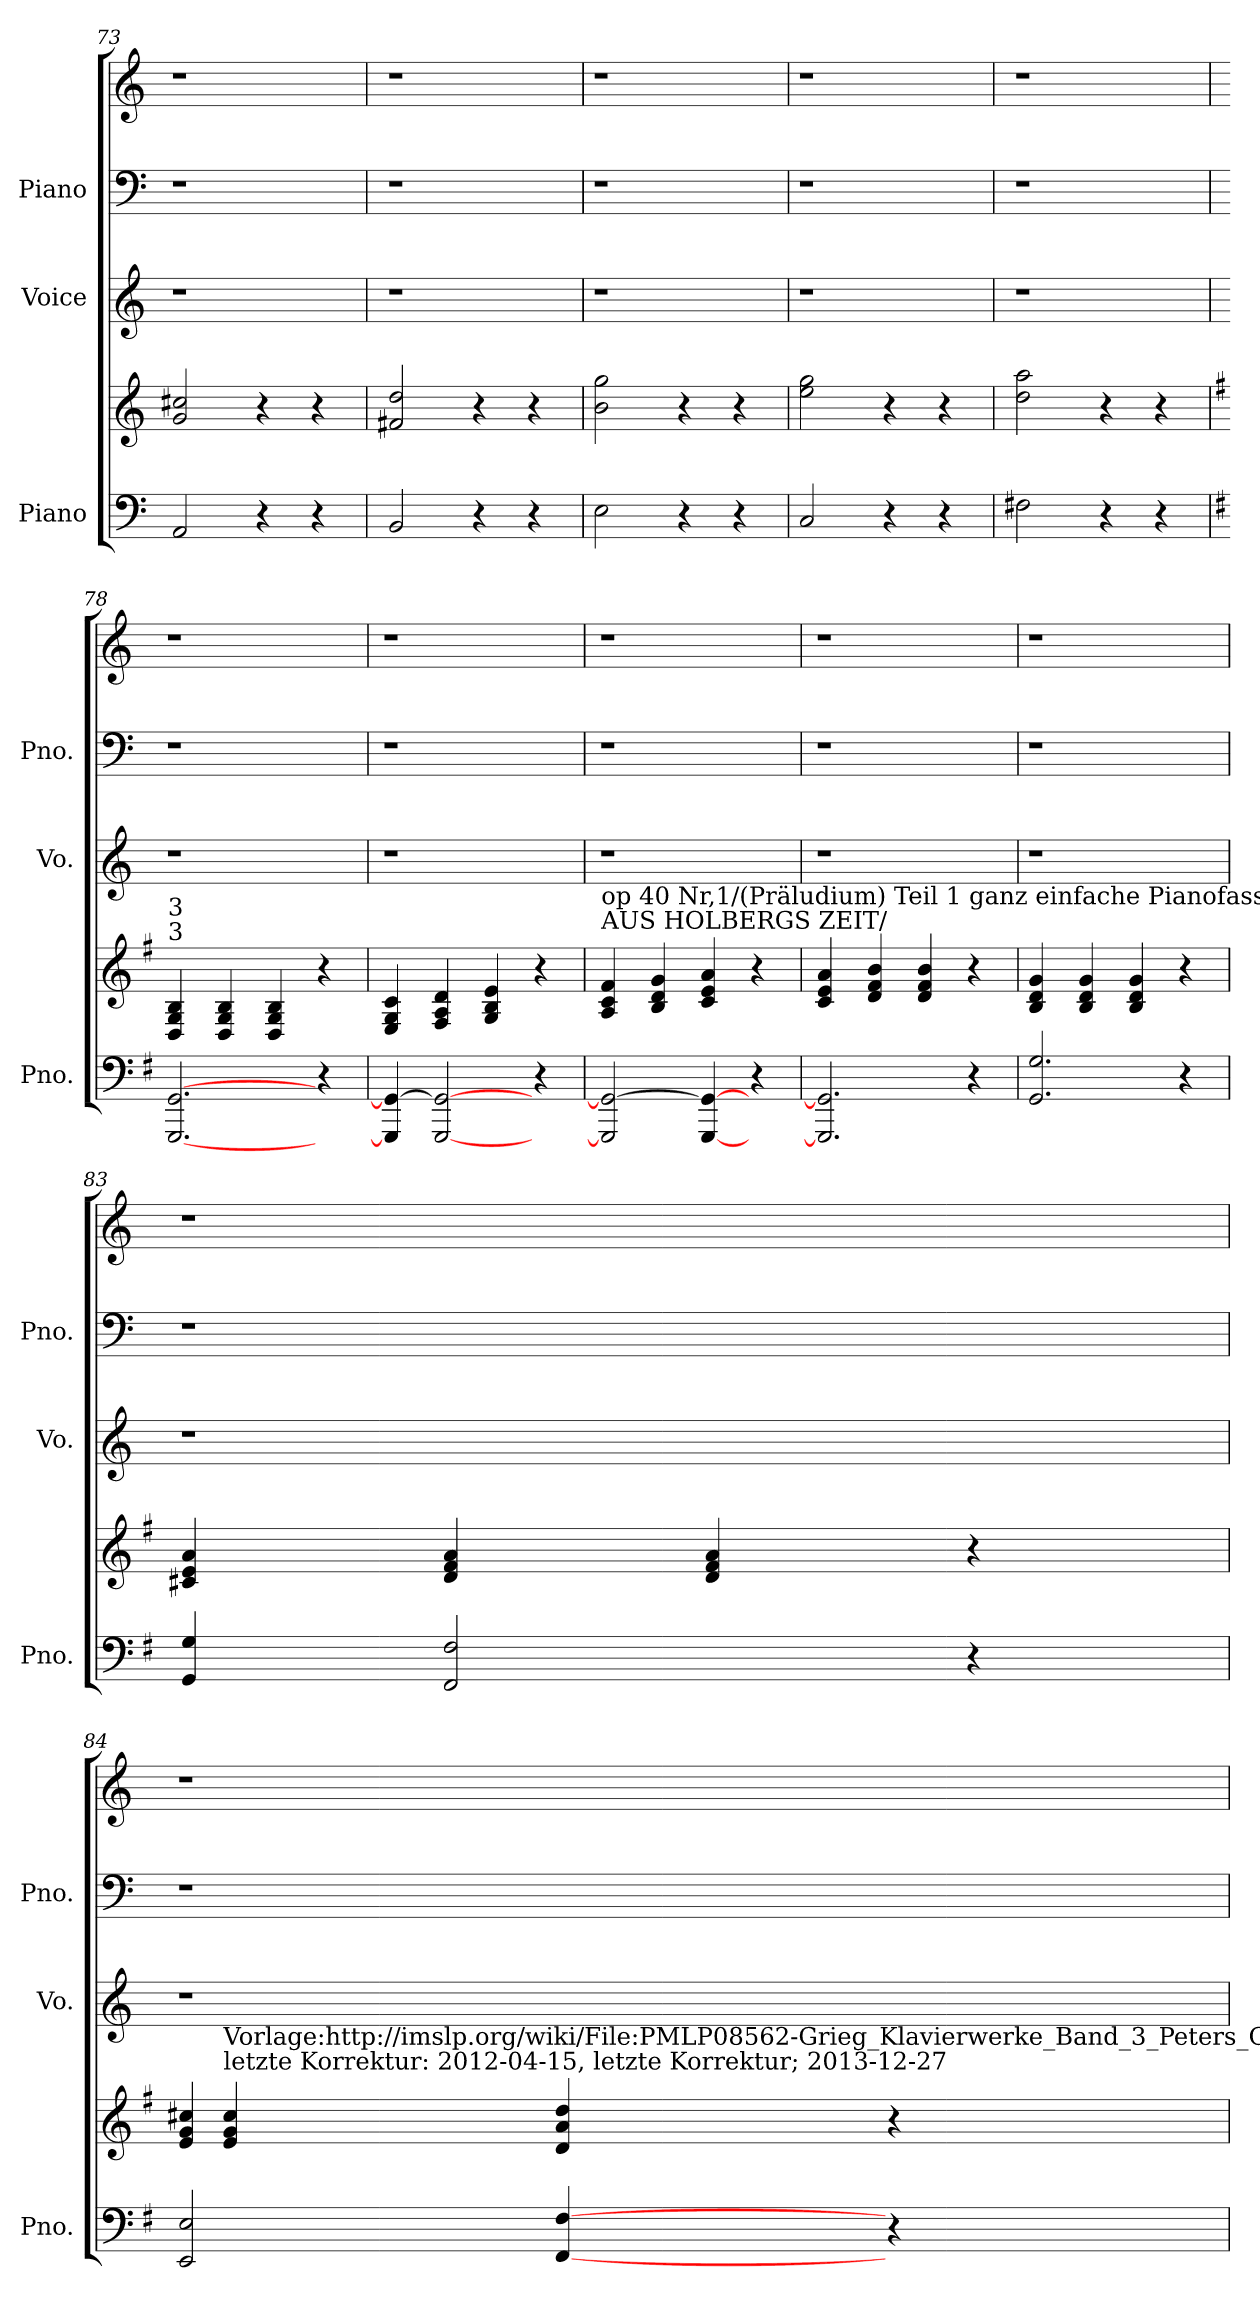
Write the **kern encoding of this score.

**kern	**kern	**kern	**kern	**kern
*part3	*part3	*part2	*part1	*part1
*staff5	*staff4	*staff3	*staff2	*staff1
*I"Piano	*	*I"Voice	*I"Piano	*
*I'Pno.	*	*I'Vo.	*I'Pno.	*
*clefF4	*clefG2	*clefG2	*clefF4	*clefG2
*k[]	*k[]	*k[]	*k[]	*k[]
=73	=73	=73	=73	=73
2AA/	2g/ 2cc#X/	1r	1r	1r
4r	4r	.	.	.
4r	4r	.	.	.
=74	=74	=74	=74	=74
2BB/	2f#/ 2dd/	1r	1r	1r
4r	4r	.	.	.
4r	4r	.	.	.
=75	=75	=75	=75	=75
2E\	2b\ 2gg\	1r	1r	1r
4r	4r	.	.	.
4r	4r	.	.	.
!!LO:LB:g=z
=76	=76	=76	=76	=76
2C/	2ee\ 2gg\	1r	1r	1r
4r	4r	.	.	.
4r	4r	.	.	.
=77	=77	=77	=77	=77
2F#\	2dd\ 2aa\	1r	1r	1r
4r	4r	.	.	.
4r	4r	.	.	.
!!LO:PB:g=z
=78	=78	=78	=78	=78
*k[f#]	*k[f#]	*	*	*
!	!LO:TX:a:t=3	!	!	!
!	!LO:TX:a:t=3	!	!	!
[2.GGG/ [2.GG/	4D/ 4G/ 4B/	1r	1r	1r
.	4D/ 4G/ 4B/	.	.	.
.	4D/ 4G/ 4B/	.	.	.
4r	4r	.	.	.
=79	=79	=79	=79	=79
4GGG/] 4GG/_	4E/ 4G/ 4c/	1r	1r	1r
[2GGG/ 2GG/_	4F#/ 4A/ 4d/	.	.	.
.	4G/ 4B/ 4e/	.	.	.
4r	4r	.	.	.
=80	=80	=80	=80	=80
!	!LO:TX:a:t=AUS HOLBERGS ZEIT/	!	!	!
!	!LO:TX:a:t=op 40 Nr,1/(Präludium) Teil 1 ganz einfache Pianofassung	!	!	!
2GGG/] 2GG/_	4A/ 4c/ 4f#/	1r	1r	1r
.	4B/ 4d/ 4g/	.	.	.
[4GGG/ 4GG/_	4c/ 4e/ 4a/	.	.	.
4r	4r	.	.	.
=81	=81	=81	=81	=81
2.GGG/] 2.GG/]	4c/ 4e/ 4a/	1r	1r	1r
.	4d/ 4f#/ 4b/	.	.	.
.	4d/ 4f#/ 4b/	.	.	.
4r	4r	.	.	.
=82	=82	=82	=82	=82
2.GG/ 2.G/	4B/ 4d/ 4g/	1r	1r	1r
.	4B/ 4d/ 4g/	.	.	.
.	4B/ 4d/ 4g/	.	.	.
4r	4r	.	.	.
=83	=83	=83	=83	=83
4GG/ 4G/	4c#X/ 4e/ 4a/	1r	1r	1r
2FF#/ 2F#/	4d/ 4f#/ 4a/	.	.	.
.	4d/ 4f#/ 4a/	.	.	.
4r	4r	.	.	.
!!LO:LB:g=z
=84	=84	=84	=84	=84
2EE/ 2E/	4e/ 4g/ 4cc#X/	1r	1r	1r
!	!LO:TX:a:t=letzte Korrektur&colon; 2012-04-15, letzte Korrektur; 2013-12-27	!	!	!
!	!LO:TX:a:t=Vorlage&colon;http&colon;//imslp.org/wiki/File&colon;PMLP08562-Grieg_Klavierwerke_Band_3_Peters_Op_40_filter.pdf	!	!	!
.	4e/ 4g/ 4cc#/	.	.	.
[4FF#/ [4F#/	4d/ 4a/ 4dd/	.	.	.
4r	4r	.	.	.
=	=	=	=	=
*-	*-	*-	*-	*-
